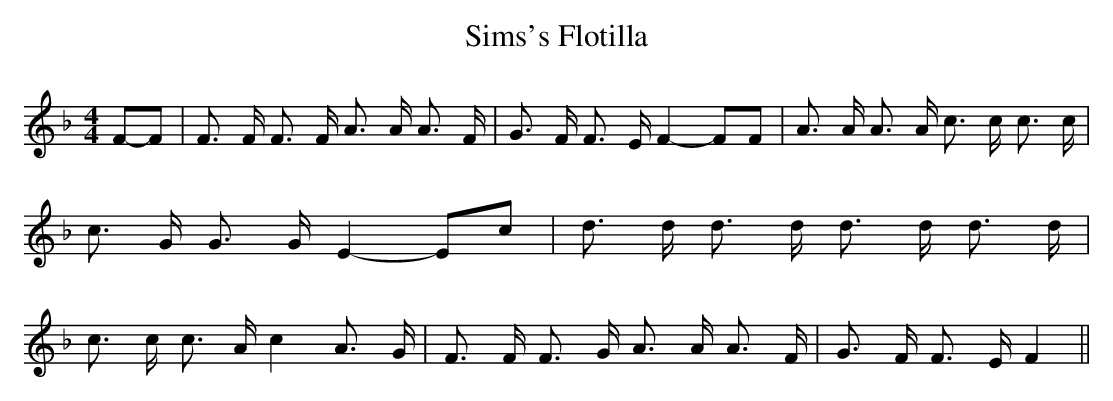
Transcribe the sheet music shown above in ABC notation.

X:1
T:Sims's Flotilla
M:4/4
L:1/8
K:F
F-F| F3/2 F/2 F3/2 F/2 A3/2 A/2 A3/2 F/2| G3/2 F/2 F3/2 E/2 F2- FF|\
 A3/2 A/2 A3/2 A/2 c3/2 c/2 c3/2 c/2| c3/2 G/2 G3/2 G/2 E2- Ec| d3/2 d/2 d3/2 d/2 d3/2 d/2 d3/2 d/2|\
 c3/2 c/2 c3/2 A/2 c2 A3/2- G/2| F3/2 F/2 F3/2 G/2 A3/2 A/2 A3/2 F/2|\
 G3/2 F/2 F3/2 E/2 F2||
